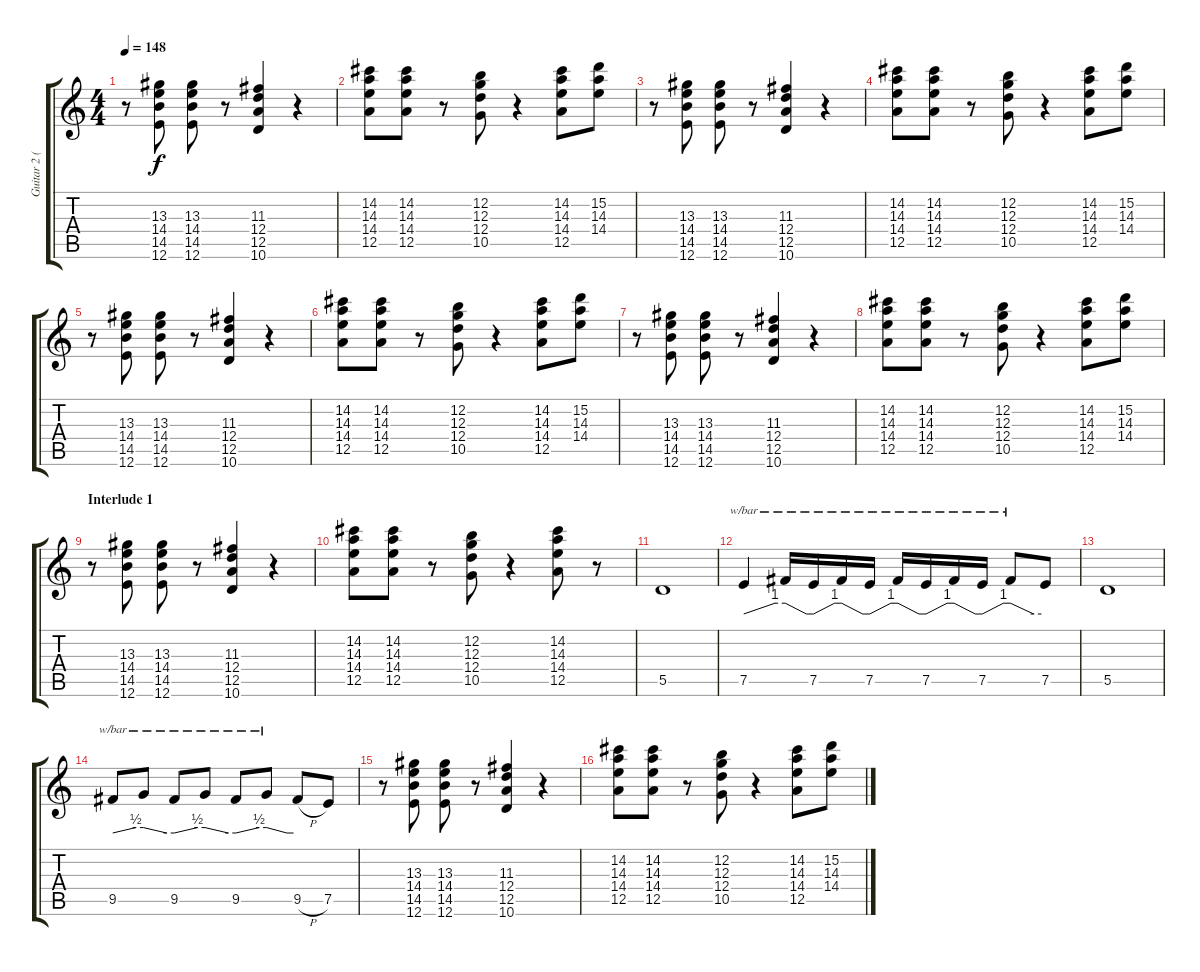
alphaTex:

\track ("Guitar 2 (Vigilante Carlstroem)" "Guitar 2 (") {instrument overdrivenguitar}
\staff {score tabs}
\tuning (E4 B3 G3 D3 A2 E2) {hide}
\ts (4 4)
\tempo 148
\clef g2
\ks c
r.8{dy f} (13.3 14.4 14.5 12.6).8 (13.3 14.4 14.5 12.6).8 r.8 (11.3 12.4 12.5 10.6).4 r.4 |
(14.2 14.3 14.4 12.5).8 (14.2 14.3 14.4 12.5).8 r.8 (12.2 12.3 12.4 10.5).8 r.4 (14.2 14.3 14.4 12.5).8 (15.2 14.3 14.4).8 |
r.8 (13.3 14.4 14.5 12.6).8 (13.3 14.4 14.5 12.6).8 r.8 (11.3 12.4 12.5 10.6).4 r.4 |
(14.2 14.3 14.4 12.5).8 (14.2 14.3 14.4 12.5).8 r.8 (12.2 12.3 12.4 10.5).8 r.4 (14.2 14.3 14.4 12.5).8 (15.2 14.3 14.4).8 |
r.8 (13.3 14.4 14.5 12.6).8 (13.3 14.4 14.5 12.6).8 r.8 (11.3 12.4 12.5 10.6).4 r.4 |
(14.2 14.3 14.4 12.5).8 (14.2 14.3 14.4 12.5).8 r.8 (12.2 12.3 12.4 10.5).8 r.4 (14.2 14.3 14.4 12.5).8 (15.2 14.3 14.4).8 |
r.8 (13.3 14.4 14.5 12.6).8 (13.3 14.4 14.5 12.6).8 r.8 (11.3 12.4 12.5 10.6).4 r.4 |
(14.2 14.3 14.4 12.5).8 (14.2 14.3 14.4 12.5).8 r.8 (12.2 12.3 12.4 10.5).8 r.4 (14.2 14.3 14.4 12.5).8 (15.2 14.3 14.4).8 |
\section ("" "Interlude 1")
r.8 (13.3 14.4 14.5 12.6).8 (13.3 14.4 14.5 12.6).8 r.8 (11.3 12.4 12.5 10.6).4 r.4 |
(14.2 14.3 14.4 12.5).8 (14.2 14.3 14.4 12.5).8 r.8 (12.2 12.3 12.4 10.5).8 r.4 (14.2 14.3 14.4 12.5).8 r.8 |
5.5.1 |
7.5.4{tbe (custom default 0 0 45 4 60 4)} 7.5{t}.16{tbe (custom default 0 4 45 0 60 0)} 7.5.16{tbe (custom default 0 0 45 4 60 4)} 7.5{t}.16{tbe (custom default 0 4 45 0 60 0)} 7.5.16{tbe (custom default 0 0 45 4 60 4)} 7.5{t}.16{tbe (custom default 0 4 45 0 60 0)} 7.5.16{tbe (custom default 0 0 45 4 60 4)} 7.5{t}.16{tbe (custom default 0 4 45 0 60 0)} 7.5.16{tbe (custom default 0 0 45 4 60 4)} 7.5{t}.8{tbe (custom default 0 4 45 0 60 0)} 7.5.8 |
5.5.1 |
9.5.8{tbe (custom default 0 0 45 2 60 2)} 9.5{t}.8{tbe (custom default 0 2 45 0 60 0)} 9.5.8{tbe (custom default 0 0 45 2 60 2)} 9.5{t}.8{tbe (custom default 0 2 45 0 60 0)} 9.5.8{tbe (custom default 0 0 45 2 60 2)} 9.5{t}.8{tbe (custom default 0 2 45 0 60 0)} 9.5{h}.8 7.5.8 |
r.8 (13.3 14.4 14.5 12.6).8 (13.3 14.4 14.5 12.6).8 r.8 (11.3 12.4 12.5 10.6).4 r.4 |
(14.2 14.3 14.4 12.5).8 (14.2 14.3 14.4 12.5).8 r.8 (12.2 12.3 12.4 10.5).8 r.4 (14.2 14.3 14.4 12.5).8 (15.2 14.3 14.4).8
